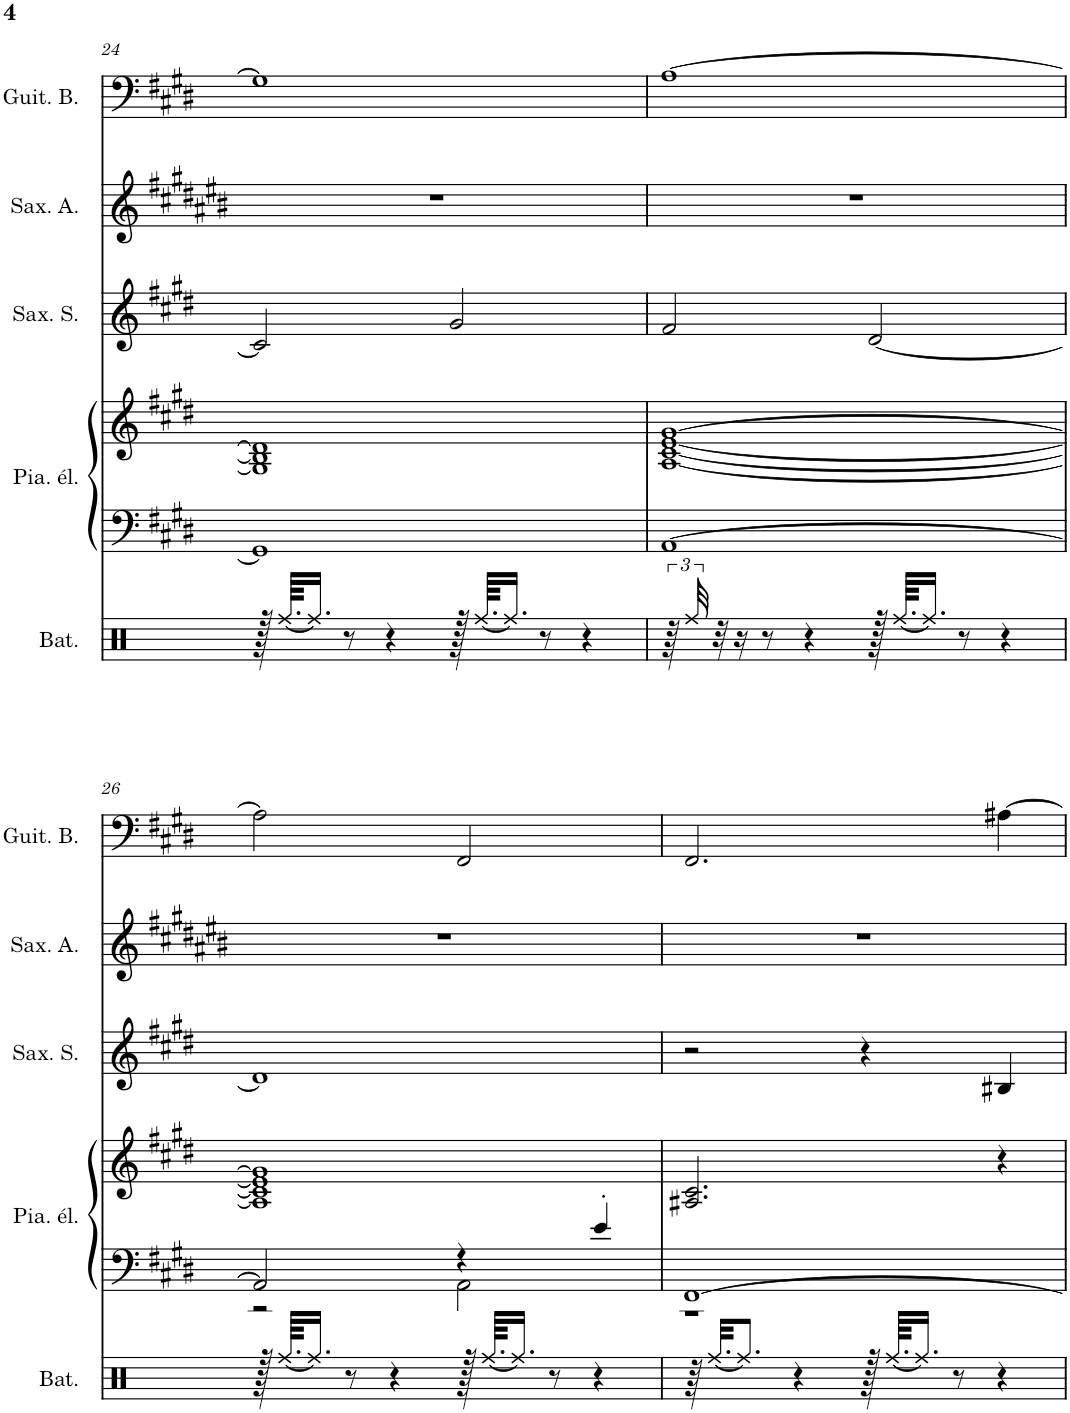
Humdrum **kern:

**kern	**kern	**kern	**kern	**kern	**kern
*part5	*part4	*part4	*part3	*part2	*part1
*staff6	*staff5	*staff4	*staff3	*staff2	*staff1
*I"Batterie	*I"Piano électrique	*	*I"Saxophone Soprano	*I"Saxophone Alto	*I"Guitare Basse
*I'Bat.	*I'Pia. él.	*	*I'Sax. S.	*I'Sax. A.	*I'Guit. B.
!!LO:PB:g=z
*clefX	*clefF4	*clefG2	*clefG2	*clefG2	*clefF4
*	*	*	*Trd1c2	*Trd5c9	*Trd7c12
*k[]	*k[f#c#g#d#]	*k[f#c#g#d#]	*k[f#c#g#d#]	*k[f#c#g#d#a#e#b#]	*k[f#c#g#d#]
*M4/4	*M4/4	*M4/4	*M4/4	*M4/4	*M4/4
=24	=24	=24	=24	=24	=24
128r	1GG#]	1G#] 1B] 1d#]	2c#/]	1r	1G#]
[64.Rff/KKLL	.	.	.	.	.
16.Rff/JJ]	.	.	.	.	.
8r	.	.	.	.	.
4r	.	.	.	.	.
128r	.	.	2g#/	.	.
[64.Rff/KKLL	.	.	.	.	.
16.Rff/JJ]	.	.	.	.	.
8r	.	.	.	.	.
4r	.	.	.	.	.
=25	=25	=25	=25	=25	=25
96r	[1AA	[1A [1c# [1e [1g#	2f#/	1r	[1A
48Rff/	.	.	.	.	.
32r	.	.	.	.	.
16r	.	.	.	.	.
8r	.	.	.	.	.
4r	.	.	.	.	.
128r	.	.	[2d#/	.	.
[64.Rff/KKLL	.	.	.	.	.
16.Rff/JJ]	.	.	.	.	.
8r	.	.	.	.	.
4r	.	.	.	.	.
!!LO:LB:g=z
=26	=26	=26	=26	=26	=26
*	*^	*^	*	*	*
128r	2AA/]	2r	1g#]	1A] 1c#] 1e]	1d#]	1r	2A\]
[64.Rff/KKLL	.	.	.	.	.	.	.
16.Rff/JJ]	.	.	.	.	.	.	.
8r	.	.	.	.	.	.	.
4r	.	.	.	.	.	.	.
128r	4r	2AA\	.	.	.	.	2FF#/
[64.Rff/KKLL	.	.	.	.	.	.	.
16.Rff/JJ]	.	.	.	.	.	.	.
8r	.	.	.	.	.	.	.
4r	4e'/	.	.	.	.	.	.
*	*	*	*v	*v	*	*	*
=27	=27	=27	=27	=27	=27	=27
64r	[1FF#	1r	2.A#X/ 2.c#/	2r	1r	2.FF#/
[32.Rff/KKL	.	.	.	.	.	.
8.Rff/J]	.	.	.	.	.	.
4r	.	.	.	.	.	.
128r	.	.	.	4r	.	.
[64.Rff/KKLL	.	.	.	.	.	.
16.Rff/JJ]	.	.	.	.	.	.
8r	.	.	.	.	.	.
4r	.	.	4r	4B#X/	.	[4A#X\
*	*v	*v	*	*	*	*
=	=	=	=	=	=
*-	*-	*-	*-	*-	*-
